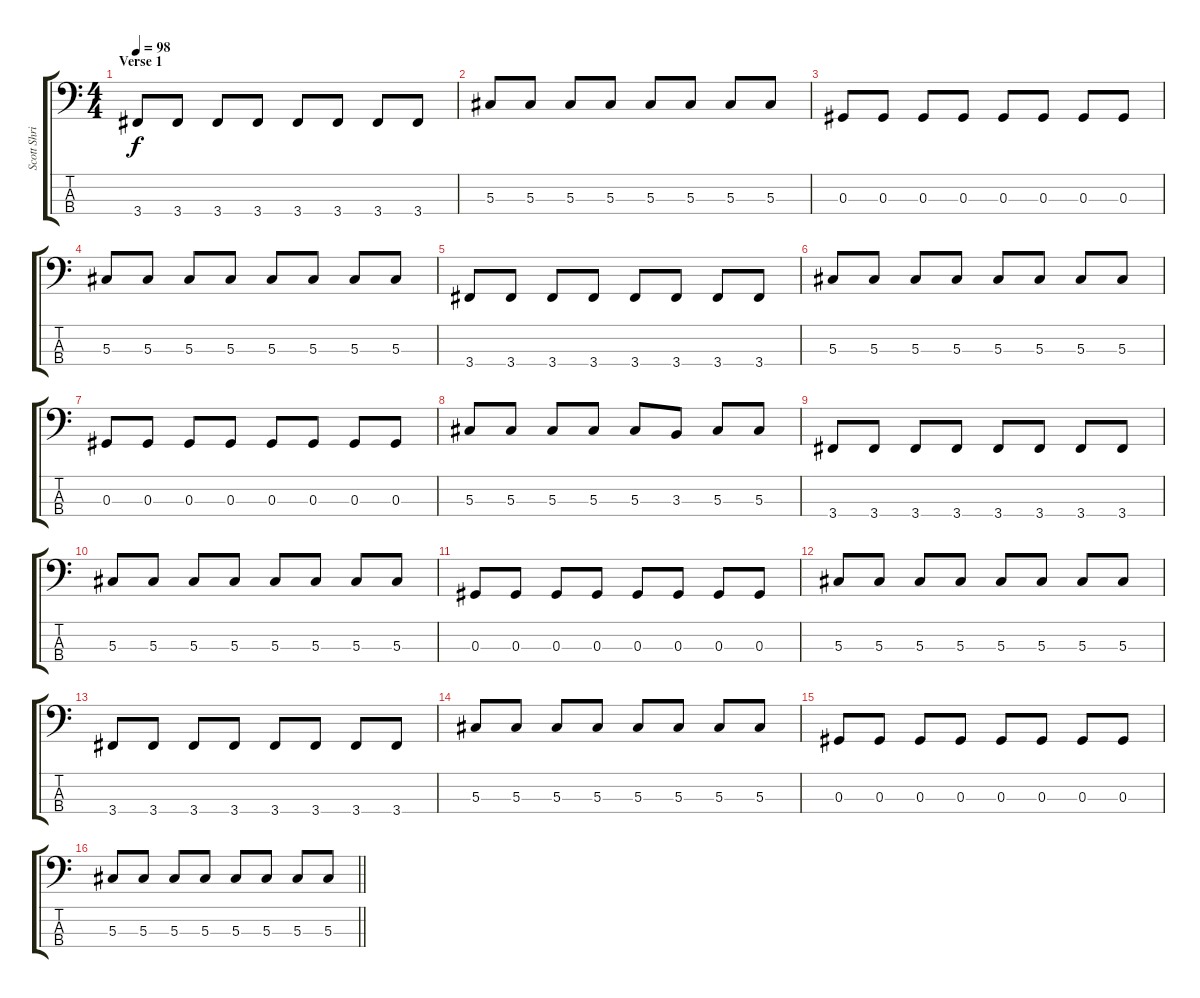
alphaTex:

\track ("Scott Shriner - Bass" "Scott Shri") {instrument electricbasspick}
\staff {score tabs}
\tuning (Gb2 Db2 Ab1 Eb1) {hide}
\ts (4 4)
\section ("" "Verse 1")
\tempo 98
\clef f4
\ks c
3.4.8{dy f} 3.4.8 3.4.8 3.4.8 3.4.8 3.4.8 3.4.8 3.4.8 |
5.3.8 5.3.8 5.3.8 5.3.8 5.3.8 5.3.8 5.3.8 5.3.8 |
0.3.8 0.3.8 0.3.8 0.3.8 0.3.8 0.3.8 0.3.8 0.3.8 |
5.3.8 5.3.8 5.3.8 5.3.8 5.3.8 5.3.8 5.3.8 5.3.8 |
3.4.8 3.4.8 3.4.8 3.4.8 3.4.8 3.4.8 3.4.8 3.4.8 |
5.3.8 5.3.8 5.3.8 5.3.8 5.3.8 5.3.8 5.3.8 5.3.8 |
0.3.8 0.3.8 0.3.8 0.3.8 0.3.8 0.3.8 0.3.8 0.3.8 |
5.3.8 5.3.8 5.3.8 5.3.8 5.3.8 3.3.8 5.3.8 5.3.8 |
3.4.8 3.4.8 3.4.8 3.4.8 3.4.8 3.4.8 3.4.8 3.4.8 |
5.3.8 5.3.8 5.3.8 5.3.8 5.3.8 5.3.8 5.3.8 5.3.8 |
0.3.8 0.3.8 0.3.8 0.3.8 0.3.8 0.3.8 0.3.8 0.3.8 |
5.3.8 5.3.8 5.3.8 5.3.8 5.3.8 5.3.8 5.3.8 5.3.8 |
3.4.8 3.4.8 3.4.8 3.4.8 3.4.8 3.4.8 3.4.8 3.4.8 |
5.3.8 5.3.8 5.3.8 5.3.8 5.3.8 5.3.8 5.3.8 5.3.8 |
0.3.8 0.3.8 0.3.8 0.3.8 0.3.8 0.3.8 0.3.8 0.3.8 |
\barLineRight lightlight
5.3.8 5.3.8 5.3.8 5.3.8 5.3.8 5.3.8 5.3.8 5.3.8
